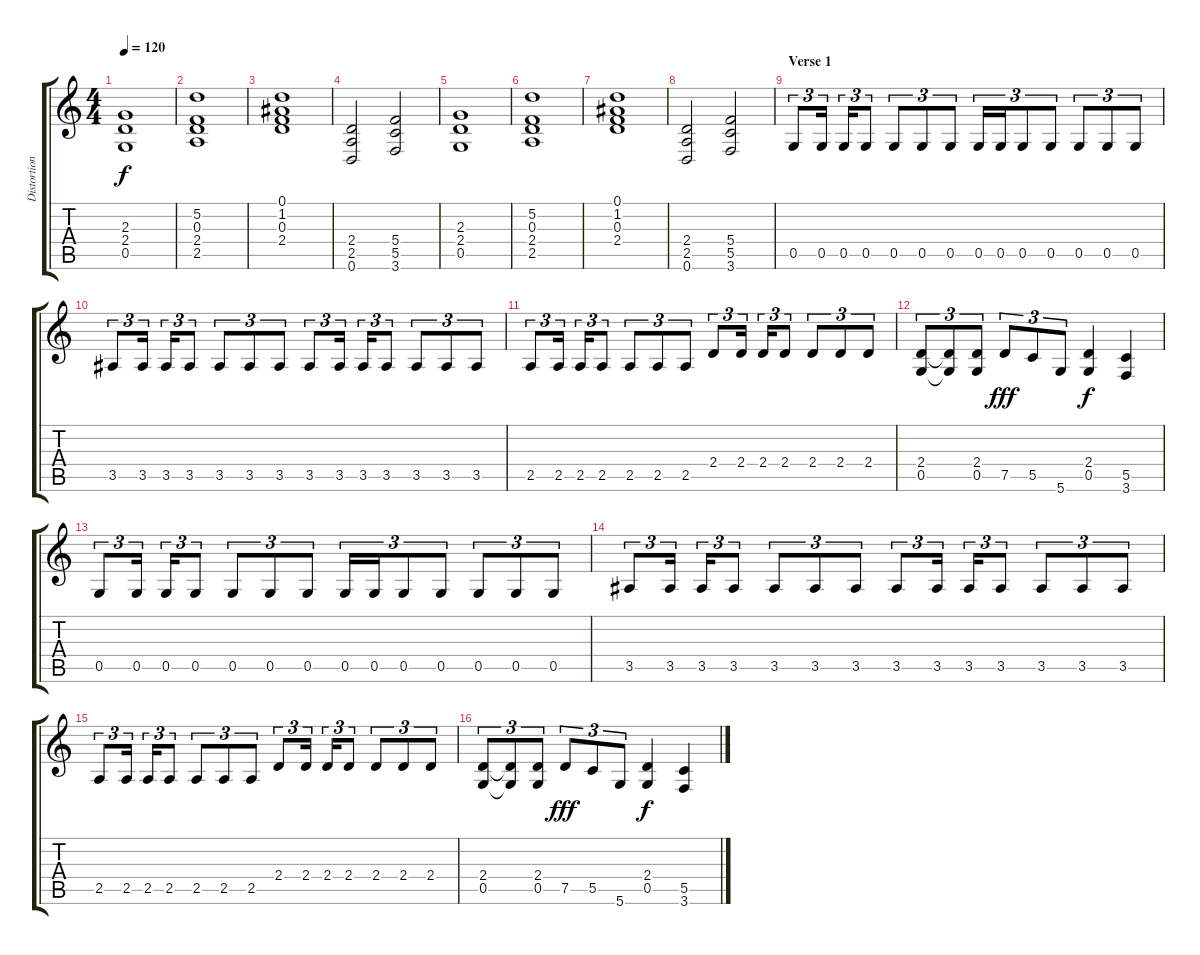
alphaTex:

\track ("Distortion 1" "Distortion") {instrument distortionguitar}
\staff {score tabs}
\tuning (D4 A3 F3 C3 G2 D2) {hide}
\ts (4 4)
\tempo 120
\clef g2
\ks c
(2.3 2.4 0.5).1{dy f} |
(5.2 0.3 2.4 2.5).1 |
(0.1 1.2 0.3 2.4).1 |
(2.4 2.5 0.6).2 (5.4 5.5 3.6).2 |
(2.3 2.4 0.5).1 |
(5.2 0.3 2.4 2.5).1 |
(0.1 1.2 0.3 2.4).1 |
(2.4 2.5 0.6).2 (5.4 5.5 3.6).2 |
\section ("" "Verse 1")
0.5.8{tu (3 2)} 0.5.16{tu (3 2)} 0.5.16{tu (3 2)} 0.5.8{tu (3 2)} 0.5.8{tu (3 2)} 0.5.8{tu (3 2)} 0.5.8{tu (3 2)} 0.5.16{tu (3 2)} 0.5.16{tu (3 2)} 0.5.8{tu (3 2)} 0.5.8{tu (3 2)} 0.5.8{tu (3 2)} 0.5.8{tu (3 2)} 0.5.8{tu (3 2)} |
3.5.8{tu (3 2)} 3.5.16{tu (3 2)} 3.5.16{tu (3 2)} 3.5.8{tu (3 2)} 3.5.8{tu (3 2)} 3.5.8{tu (3 2)} 3.5.8{tu (3 2)} 3.5.8{tu (3 2)} 3.5.16{tu (3 2)} 3.5.16{tu (3 2)} 3.5.8{tu (3 2)} 3.5.8{tu (3 2)} 3.5.8{tu (3 2)} 3.5.8{tu (3 2)} |
2.5.8{tu (3 2)} 2.5.16{tu (3 2)} 2.5.16{tu (3 2)} 2.5.8{tu (3 2)} 2.5.8{tu (3 2)} 2.5.8{tu (3 2)} 2.5.8{tu (3 2)} 2.4.8{tu (3 2)} 2.4.16{tu (3 2)} 2.4.16{tu (3 2)} 2.4.8{tu (3 2)} 2.4.8{tu (3 2)} 2.4.8{tu (3 2)} 2.4.8{tu (3 2)} |
(2.4 0.5).8{tu (3 2)} (2.4{t} 0.5{t}).8{tu (3 2)} (2.4 0.5).8{tu (3 2)} 7.5.8{tu (3 2) dy fff} 5.5.8{tu (3 2)} 5.6.8{tu (3 2)} (2.4 0.5).4{dy f} (5.5 3.6).4 |
0.5.8{tu (3 2)} 0.5.16{tu (3 2)} 0.5.16{tu (3 2)} 0.5.8{tu (3 2)} 0.5.8{tu (3 2)} 0.5.8{tu (3 2)} 0.5.8{tu (3 2)} 0.5.16{tu (3 2)} 0.5.16{tu (3 2)} 0.5.8{tu (3 2)} 0.5.8{tu (3 2)} 0.5.8{tu (3 2)} 0.5.8{tu (3 2)} 0.5.8{tu (3 2)} |
3.5.8{tu (3 2)} 3.5.16{tu (3 2)} 3.5.16{tu (3 2)} 3.5.8{tu (3 2)} 3.5.8{tu (3 2)} 3.5.8{tu (3 2)} 3.5.8{tu (3 2)} 3.5.8{tu (3 2)} 3.5.16{tu (3 2)} 3.5.16{tu (3 2)} 3.5.8{tu (3 2)} 3.5.8{tu (3 2)} 3.5.8{tu (3 2)} 3.5.8{tu (3 2)} |
2.5.8{tu (3 2)} 2.5.16{tu (3 2)} 2.5.16{tu (3 2)} 2.5.8{tu (3 2)} 2.5.8{tu (3 2)} 2.5.8{tu (3 2)} 2.5.8{tu (3 2)} 2.4.8{tu (3 2)} 2.4.16{tu (3 2)} 2.4.16{tu (3 2)} 2.4.8{tu (3 2)} 2.4.8{tu (3 2)} 2.4.8{tu (3 2)} 2.4.8{tu (3 2)} |
(2.4 0.5).8{tu (3 2)} (2.4{t} 0.5{t}).8{tu (3 2)} (2.4 0.5).8{tu (3 2)} 7.5.8{tu (3 2) dy fff} 5.5.8{tu (3 2)} 5.6.8{tu (3 2)} (2.4 0.5).4{dy f} (5.5 3.6).4
